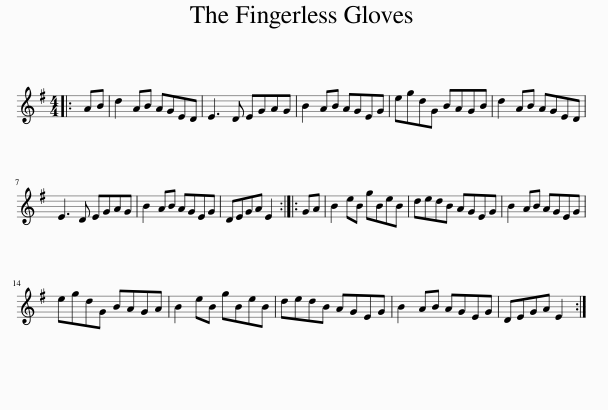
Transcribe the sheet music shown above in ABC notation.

X:1
L:1/8
M:4/4
I:linebreak $
K:G
V:1 treble
V:1
|: AB | d2 AB AGED | E3 D EGAG | B2 AB AGEG | egdG BAGB | %5
 d2 AB AGED |$ E3 D EGAG | B2 AB AGEG | DEGA E2 :: GA | %10
 B2 eB gBeB | dedB AGEG | B2 AB AGEG |$ egdG BAGA | B2 eB gBeB | %15
 dedB AGEG | B2 AB AGEG | DEGA E2 :| %18
